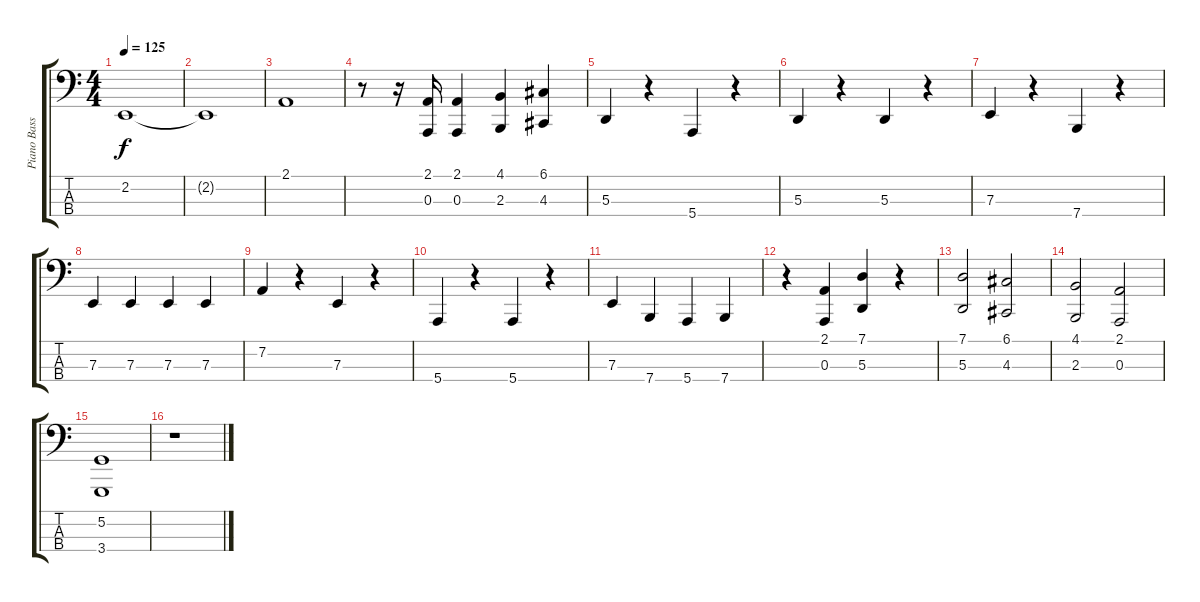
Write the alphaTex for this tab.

\track ("Piano Bass" "Piano Bass") {instrument acousticgrandpiano}
\staff {score tabs}
\tuning (G2 D2 A1 E1) {hide}
\ts (4 4)
\tempo 125
\clef f4
\ks c
2.2.1{dy f} |
2.2{t}.1 |
2.1.1 |
r.8 r.16 (2.1 0.3).16 (2.1 0.3).4 (4.1 2.3).4 (6.1 4.3).4 |
5.3.4 r.4 5.4.4 r.4 |
5.3.4 r.4 5.3.4 r.4 |
7.3.4 r.4 7.4.4 r.4 |
7.3.4 7.3.4 7.3.4 7.3.4 |
7.2.4 r.4 7.3.4 r.4 |
5.4.4 r.4 5.4.4 r.4 |
7.3.4 7.4.4 5.4.4 7.4.4 |
r.4 (2.1 0.3).4 (7.1 5.3).4 r.4 |
(7.1 5.3).2 (6.1 4.3).2 |
(4.1 2.3).2 (2.1 0.3).2 |
(5.2 3.4).1 |
r.1
